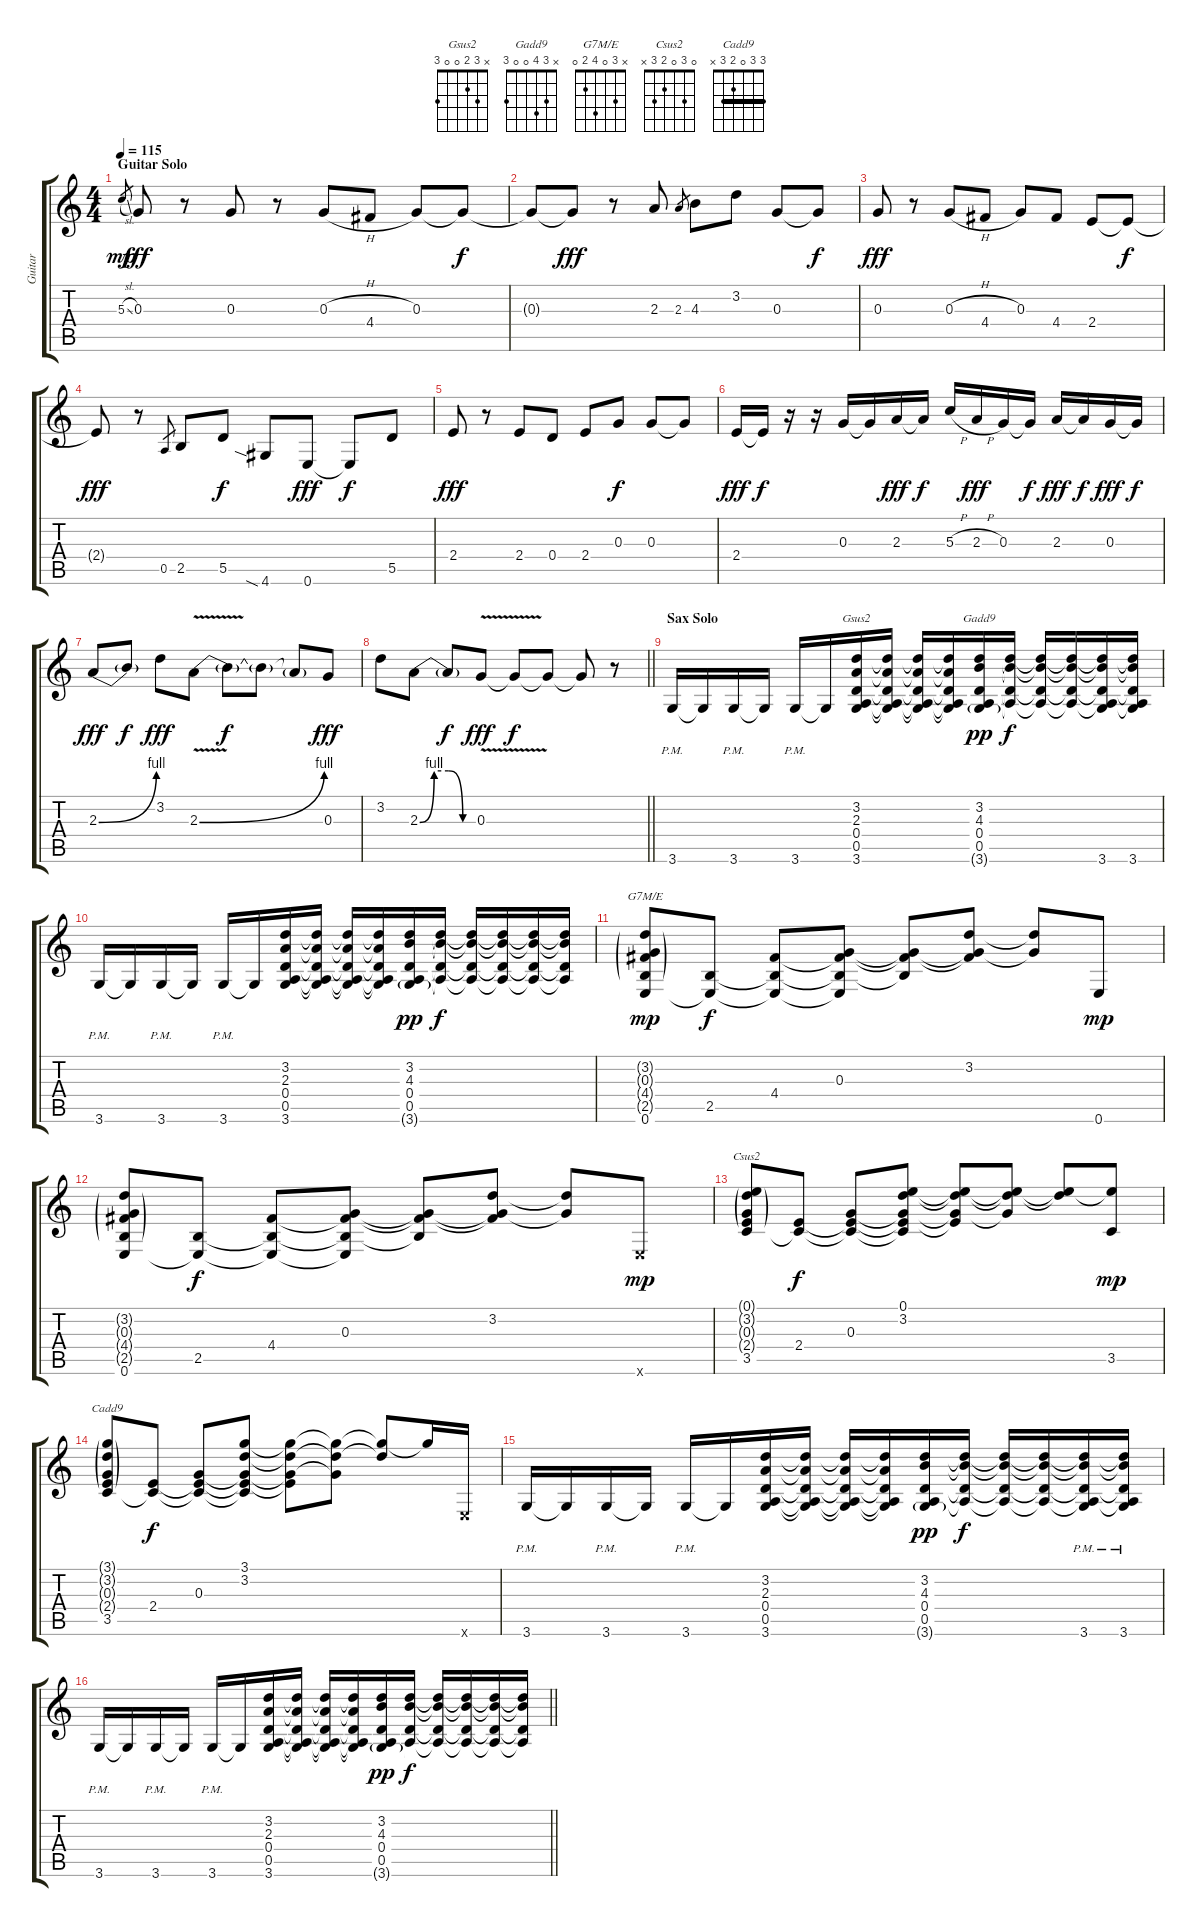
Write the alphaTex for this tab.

\track ("Guitar" "Guitar") {instrument distortionguitar}
\staff {score tabs}
\tuning (E4 B3 G3 D3 A2 E2) {hide}
\chord ("Gsus2" x 3 2 0 0 3)
\chord ("Gadd9" x 3 4 0 0 3)
\chord ("G7M/E" x 3 0 4 2 0)
\chord ("Csus2" 0 3 0 2 3 x)
\chord ("Cadd9" 3 3 0 2 3 x) {barre 3}
\ts (4 4)
\section ("" "Guitar Solo")
\tempo 115
\clef g2
\ks c
5.3{sl}.8{gr dy mp} 0.3.8{dy fff} r.8 0.3.8 r.8 0.3{h}.8 4.4.8 0.3.8 0.3{t}.8{dy f} |
0.3{t}.8 0.3{t}.8{dy fff} r.8 2.3.8 2.3.8{gr} 4.3.8 3.2.8 0.3.8 0.3{t}.8{dy f} |
0.3.8{dy fff} r.8 0.3{h}.8 4.4.8 0.3.8 4.4.8 2.4.8 2.4{t}.8{dy f} |
2.4{t}.8{dy fff} r.8 0.5.8{gr} 2.5.8 5.5.8{dy f} 4.6{sia}.8 0.6.8{dy fff} 0.6{t}.8{dy f} 5.5.8 |
2.4.8{dy fff} r.8 2.4.8 0.4.8 2.4.8 0.3.8{dy f} 0.3.8 0.3{t}.8 |
2.4.16{dy fff} 2.4{t}.16{dy f} r.16 r.16 0.3.16 0.3{t}.16 2.3.16{dy fff} 2.3{t}.16{dy f} 5.3{h}.16 2.3{h}.16{dy fff} 0.3.16 0.3{t}.16{dy f} 2.3.16{dy fff} 2.3{t}.16{dy f} 0.3.16{dy fff} 0.3{t}.16{dy f} |
2.3{be (bend 0 0 60 4)}.8{dy fff} 2.3{t}.8{dy f} 3.2.8{dy fff} 2.3{be (bend 0 0 60 4) v}.8 2.3{t}.8{dy f} 2.3{t}.8 2.3{t}.8 0.3.8{dy fff} |
\barLineRight lightlight
3.2.8 2.3{be (custom 0 0 15 4 30 4 45 0 60 0)}.8 2.3{t}.8{dy f} 0.3{v}.8{dy fff} 0.3{t}.8{dy f} 0.3{t}.8 0.3{t}.8 r.8 |
\section ("" "Sax Solo")
3.6{pm}.16 3.6{t}.16 3.6{pm}.16 3.6{t}.16 3.6{pm}.16 3.6{t}.16 (3.2 2.3 0.4 0.5 3.6).16{ch "Gsus2"} (3.2{t} 2.3{t} 0.4{t} 0.5{t} 3.6{t}).16 (3.2{t} 2.3{t} 0.4{t} 0.5{t} 3.6{t}).16 (3.2{t} 2.3{t} 0.4{t} 0.5{t} 3.6{t}).16 (3.2 4.3 0.4 0.5 3.6{g}).16{ch "Gadd9" dy pp} (3.2{t} 4.3{t} 0.4{t} 0.5{t}).16{dy f} (3.2{t} 4.3{t} 0.4{t} 0.5{t}).16 (3.2{t} 4.3{t} 0.4{t} 0.5{t}).16 (3.2{t} 4.3{t} 0.4{t} 0.5{t} 3.6).16 (3.2{t} 4.3{t} 0.4{t} 0.5{t} 3.6).16 |
3.6{pm}.16 3.6{t}.16 3.6{pm}.16 3.6{t}.16 3.6{pm}.16 3.6{t}.16 (3.2 2.3 0.4 0.5 3.6).16 (3.2{t} 2.3{t} 0.4{t} 0.5{t} 3.6{t}).16 (3.2{t} 2.3{t} 0.4{t} 0.5{t} 3.6{t}).16 (3.2{t} 2.3{t} 0.4{t} 0.5{t} 3.6{t}).16 (3.2 4.3 0.4 0.5 3.6{g}).16{dy pp} (3.2{t} 4.3{t} 0.4{t} 0.5{t}).16{dy f} (3.2{t} 4.3{t} 0.4{t} 0.5{t}).16 (3.2{t} 4.3{t} 0.4{t} 0.5{t}).16 (3.2{t} 4.3{t} 0.4{t} 0.5{t}).16 (3.2{t} 4.3{t} 0.4{t} 0.5{t}).16 |
(3.2{g} 0.3{g} 4.4{g} 2.5{g} 0.6).8{ch "G7M/E" dy mp} (2.5 0.6{t}).8{dy f} (4.4 2.5{t} 0.6{t}).8 (0.3 4.4{t} 2.5{t} 0.6{t}).8 (0.3{t} 4.4{t} 2.5{t}).8 (3.2 0.3{t} 4.4{t}).8 (3.2{t} 0.3{t}).8 0.6.8{dy mp} |
(3.2{g} 0.3{g} 4.4{g} 2.5{g} 0.6).8 (2.5 0.6{t}).8{dy f} (4.4 2.5{t} 0.6{t}).8 (0.3 4.4{t} 2.5{t} 0.6{t}).8 (0.3{t} 4.4{t} 2.5{t}).8 (3.2 0.3{t} 4.4{t}).8 (3.2{t} 0.3{t}).8 0.6{x}.8{dy mp} |
(0.1{g} 3.2{g} 0.3{g} 2.4{g} 3.5).8{ch "Csus2"} (2.4 3.5{t}).8{dy f} (0.3 2.4{t} 3.5{t}).8 (0.1 3.2 0.3{t} 2.4{t} 3.5{t}).8 (0.1{t} 3.2{t} 0.3{t} 2.4{t}).8 (0.1{t} 3.2{t} 0.3{t}).8 (0.1{t} 3.2{t}).8 (0.1{t} 3.5).8{dy mp} |
(3.1{g} 3.2{g} 0.3{g} 2.4{g} 3.5).8{ch "Cadd9"} (2.4 3.5{t}).8{dy f} (0.3 2.4{t} 3.5{t}).8 (3.1 3.2 0.3{t} 2.4{t} 3.5{t}).8 (3.1{t} 3.2{t} 0.3{t} 2.4{t}).8 (3.1{t} 3.2{t} 0.3{t}).8 (3.1{t} 3.2{t}).8 3.1{t}.16 0.6{x}.16 |
3.6{pm}.16 3.6{t}.16 3.6{pm}.16 3.6{t}.16 3.6{pm}.16 3.6{t}.16 (3.2 2.3 0.4 0.5 3.6).16 (3.2{t} 2.3{t} 0.4{t} 0.5{t} 3.6{t}).16 (3.2{t} 2.3{t} 0.4{t} 0.5{t} 3.6{t}).16 (3.2{t} 2.3{t} 0.4{t} 0.5{t} 3.6{t}).16 (3.2 4.3 0.4 0.5 3.6{g}).16{dy pp} (3.2{t} 4.3{t} 0.4{t} 0.5{t}).16{dy f} (3.2{t} 4.3{t} 0.4{t} 0.5{t}).16 (3.2{t} 4.3{t} 0.4{t} 0.5{t}).16 (3.2{t} 4.3{t} 0.4{t} 0.5{t} 3.6{pm}).16 (3.2{t} 4.3{t} 0.4{t} 0.5{t} 3.6{pm}).16 |
\barLineRight lightlight
3.6{pm}.16 3.6{t}.16 3.6{pm}.16 3.6{t}.16 3.6{pm}.16 3.6{t}.16 (3.2 2.3 0.4 0.5 3.6).16 (3.2{t} 2.3{t} 0.4{t} 0.5{t} 3.6{t}).16 (3.2{t} 2.3{t} 0.4{t} 0.5{t} 3.6{t}).16 (3.2{t} 2.3{t} 0.4{t} 0.5{t} 3.6{t}).16 (3.2 4.3 0.4 0.5 3.6{g}).16{dy pp} (3.2{t} 4.3{t} 0.4{t} 0.5{t}).16{dy f} (3.2{t} 4.3{t} 0.4{t} 0.5{t}).16 (3.2{t} 4.3{t} 0.4{t} 0.5{t}).16 (3.2{t} 4.3{t} 0.4{t} 0.5{t}).16 (3.2{t} 4.3{t} 0.4{t} 0.5{t}).16
